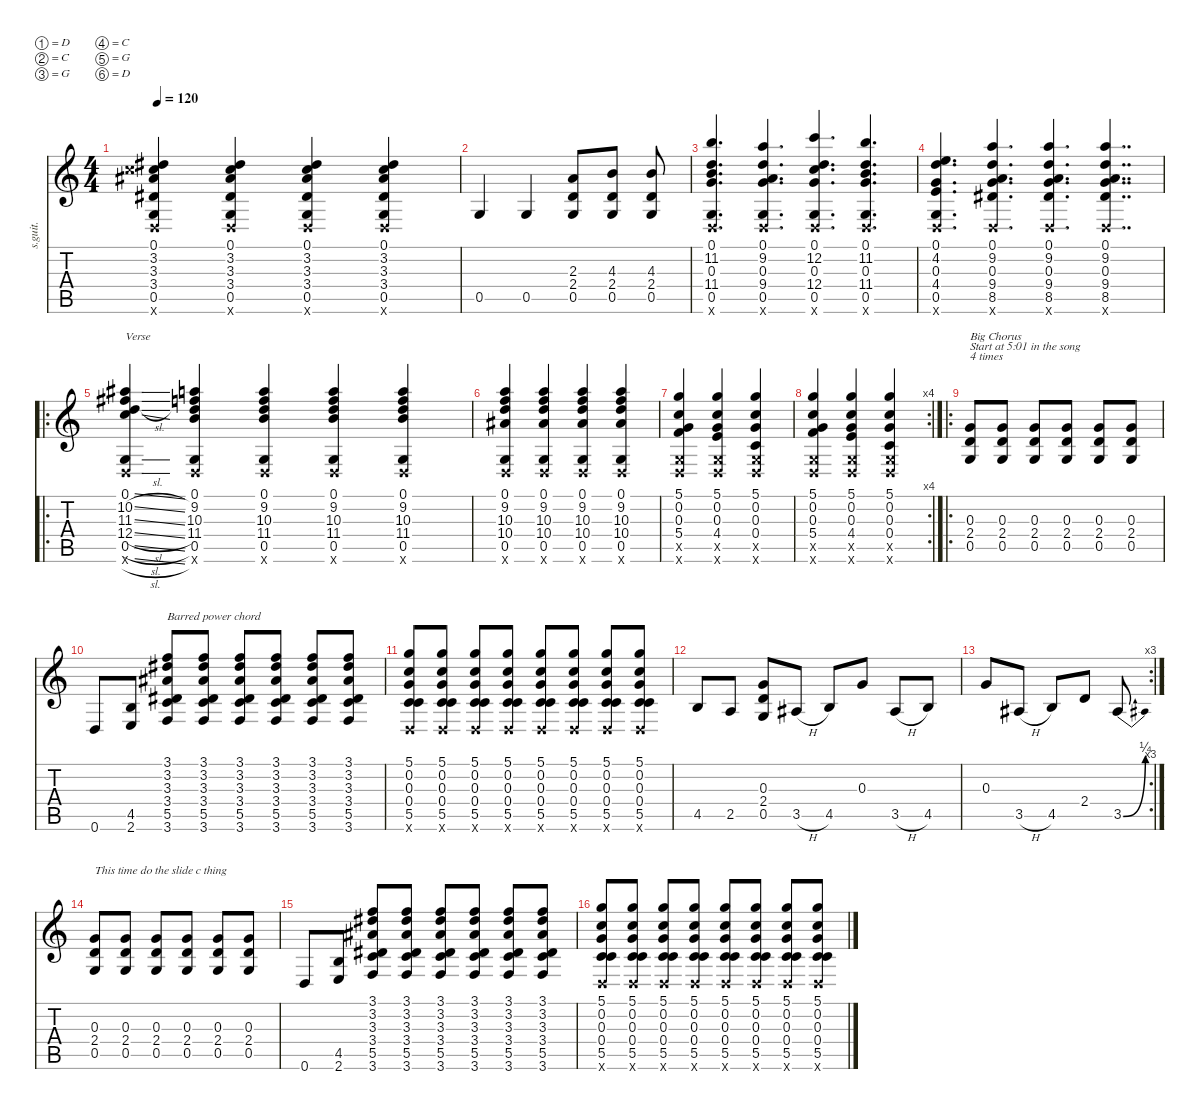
\defaultSystemsLayout 4
\hideDynamics
\bracketExtendMode nobrackets
\otherSystemsTrackNameOrientation horizontal
\track ("Steel Guitar" "s.guit.") {instrument acousticguitarsteel}
\staff {score tabs}
\tuning (D4 C4 G3 C3 G2 D2)
\ts (4 4)
\tempo 120
\clef g2
\ks c
(0.6{x} 0.5 3.4{acc #} 3.3{acc #} 3.2{acc #} 0.1{acc x}).4{dy mf beam Up} (0.6{x} 0.5 3.4{acc #} 3.3{acc #} 3.2{acc #} 0.1{acc x}).4{beam Up} (0.6{x} 0.5 3.4{acc #} 3.3{acc #} 3.2{acc #} 0.1{acc x}).4{beam Up} (0.6{x} 0.5 3.4{acc #} 3.3{acc #} 3.2{acc #} 0.1{acc x}).4{beam Up} |
0.5.4{beam Up} 0.5.4{beam Up} (2.4 2.3 0.5).8{beam Up} (4.3 2.4 0.5).8{beam Up} (4.3 2.4 0.5).8{beam Up} |
(0.1 11.2 0.3 11.4 0.5 0.6{x}).4{d beam Up} (0.1 9.2 0.3 9.4 0.5 0.6{x}).4{d beam Up} (0.1 12.2 0.3 12.4 0.5 0.6{x}).4{d beam Up} (0.1 11.2 0.3 11.4 0.5 0.6{x}).4{d beam Up} |
(0.1 4.2 0.3 4.4 0.5 0.6{x}).4{d beam Up} (0.1 9.2 0.3 9.4 8.5{acc #} 0.6{x}).4{d beam Up} (0.1 9.2 0.3 9.4 8.5{acc #} 0.6{x}).4{d beam Up} (0.1 9.2 0.3 9.4 8.5{acc #} 0.6{x}).4{dd beam Up} |
\ro
(10.2{sl acc #} 11.3{sl acc #} 12.4{sl} 0.5{sl} 0.6{sl x} 0.1{sl}).4{txt "Verse" beam Up} (9.2 10.3 11.4 0.5 0.6{x} 0.1).4{beam Up} (9.2 10.3 11.4 0.5 0.6{x} 0.1).4{beam Up} (9.2 10.3 11.4 0.5 0.6{x} 0.1).4{beam Up} (9.2 10.3 11.4 0.5 0.6{x} 0.1).4{beam Up} |
(9.2 10.4{acc #} 10.3 0.1 0.5 0.6{x}).4{beam Up} (9.2 10.4{acc #} 10.3 0.1 0.5 0.6{x}).4{beam Up} (9.2 10.4{acc #} 10.3 0.1 0.5 0.6{x}).4{beam Up} (9.2 10.4{acc #} 10.3 0.1 0.5 0.6{x}).4{beam Up} |
(5.4 5.1 0.5{x} 0.6{x} 0.2 0.3).4{beam Up} (4.4 5.1 0.5{x} 0.6{x} 0.2 0.3).4{beam Up} (0.4 5.1 0.5{x} 0.6{x} 0.2 0.3).4{beam Up} |
\rc 4
(5.4 5.1 0.5{x} 0.6{x} 0.2 0.3).4{beam Up} (4.4 5.1 0.5{x} 0.6{x} 0.2 0.3).4{beam Up} (0.4 5.1 0.5{x} 0.6{x} 0.2 0.3).4{beam Up} |
\ro
(0.5 2.4 0.3).8{txt "Big Chorus\nStart at 5:01 in the song\n4 times" beam Up} (0.5 2.4 0.3).8{beam Up} (0.5 2.4 0.3).8{beam Up} (0.5 2.4 0.3).8{beam Up} (0.5 2.4 0.3).8{beam Up} (0.5 2.4 0.3).8{beam Up} |
0.6.8{beam Up} (2.6 4.5).8{beam Up} (3.6 3.4{acc #} 3.3{acc #} 3.2{acc #} 3.1 5.5).8{txt "Barred power chord" beam Up} (3.6 3.4{acc #} 3.3{acc #} 3.2{acc #} 3.1 5.5).8{beam Up} (3.6 3.4{acc #} 3.3{acc #} 3.2{acc #} 3.1 5.5).8{beam Up} (3.6 3.4{acc #} 3.3{acc #} 3.2{acc #} 3.1 5.5).8{beam Up} (3.6 3.4{acc #} 3.3{acc #} 3.2{acc #} 3.1 5.5).8{beam Up} (3.6 3.4{acc #} 3.3{acc #} 3.2{acc #} 3.1 5.5).8{beam Up} |
(5.5 5.1 0.6{x} 0.4 0.3 0.2).8{beam Up} (5.5 5.1 0.6{x} 0.4 0.3 0.2).8{beam Up} (5.5 5.1 0.6{x} 0.4 0.3 0.2).8{beam Up} (5.5 5.1 0.6{x} 0.4 0.3 0.2).8{beam Up} (5.5 5.1 0.6{x} 0.4 0.3 0.2).8{beam Up} (5.5 5.1 0.6{x} 0.4 0.3 0.2).8{beam Up} (5.5 5.1 0.6{x} 0.4 0.3 0.2).8{beam Up} (5.5 5.1 0.6{x} 0.4 0.3 0.2).8{beam Up} |
4.5.8{beam Up} 2.5.8{beam Up} (0.5 2.4 0.3).8{beam Up} 3.5{h acc #}.8{beam Up} 4.5.8{beam Up} 0.3.8{beam Up} 3.5{h acc #}.8{beam Up} 4.5.8{beam Up} |
\rc 3
0.3.8{beam Up} 3.5{h acc #}.8{beam Up} 4.5.8{beam Up} 2.4.8{beam Up} 3.5{be (bend 0 0 14.399999999999999 1) acc #}.8{beam Up} |
(0.5 2.4 0.3).8{txt "This time do the slide c thing" beam Up} (0.5 2.4 0.3).8{beam Up} (0.5 2.4 0.3).8{beam Up} (0.5 2.4 0.3).8{beam Up} (0.5 2.4 0.3).8{beam Up} (0.5 2.4 0.3).8{beam Up} |
0.6.8{beam Up} (2.6 4.5).8{beam Up} (3.6 3.4{acc #} 3.3{acc #} 3.2{acc #} 3.1 5.5).8{beam Up} (3.6 3.4{acc #} 3.3{acc #} 3.2{acc #} 3.1 5.5).8{beam Up} (3.6 3.4{acc #} 3.3{acc #} 3.2{acc #} 3.1 5.5).8{beam Up} (3.6 3.4{acc #} 3.3{acc #} 3.2{acc #} 3.1 5.5).8{beam Up} (3.6 3.4{acc #} 3.3{acc #} 3.2{acc #} 3.1 5.5).8{beam Up} (3.6 3.4{acc #} 3.3{acc #} 3.2{acc #} 3.1 5.5).8{beam Up} |
(5.5 5.1 0.6{x} 0.4 0.3 0.2).8{beam Up} (5.5 5.1 0.6{x} 0.4 0.3 0.2).8{beam Up} (5.5 5.1 0.6{x} 0.4 0.3 0.2).8{beam Up} (5.5 5.1 0.6{x} 0.4 0.3 0.2).8{beam Up} (5.5 5.1 0.6{x} 0.4 0.3 0.2).8{beam Up} (5.5 5.1 0.6{x} 0.4 0.3 0.2).8{beam Up} (5.5 5.1 0.6{x} 0.4 0.3 0.2).8{beam Up} (5.5 5.1 0.6{x} 0.4 0.3 0.2).8{beam Up}
